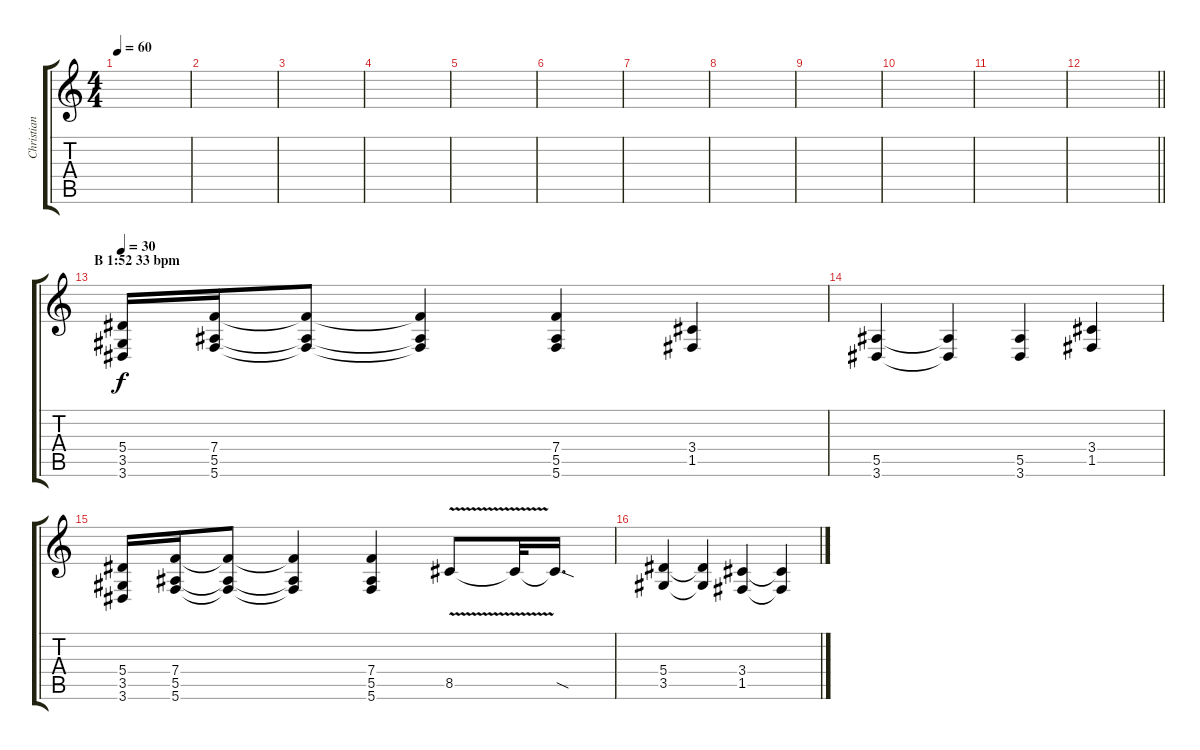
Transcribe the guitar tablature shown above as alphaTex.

\track ("Christian Hector (Rhythm Guitar)" "Christian ") {instrument distortionguitar}
\staff {score tabs}
\tuning (C4 G3 Eb3 Bb2 F2 C2) {hide}
\ts (4 4)
\tempo 60
\clef g2
\ks c
|
|
|
|
|
|
|
|
|
|
|
\barLineRight lightlight
|
\section ("" "B 1:52 33 bpm")
\tempo 30
(5.4 3.5 3.6).16 (7.4 5.5 5.6).16 (7.4{t} 5.5{t} 5.6{t}).8 (7.4{t} 5.5{t} 5.6{t}).4 (7.4 5.5 5.6).4 (3.4 1.5).4 |
(5.5 3.6).4 (5.5{t} 3.6{t}).4 (5.5 3.6).4 (3.4 1.5).4 |
(5.4 3.5 3.6).16 (7.4 5.5 5.6).16 (7.4{t} 5.5{t} 5.6{t}).8 (7.4{t} 5.5{t} 5.6{t}).4 (7.4 5.5 5.6).4 8.5{v}.8 8.5{t}.32 8.5{sod t}.16{d} |
(5.4 3.5).4 (5.4{t} 3.5{t}).4 (3.4 1.5).4 (3.4{t} 1.5{t}).4
